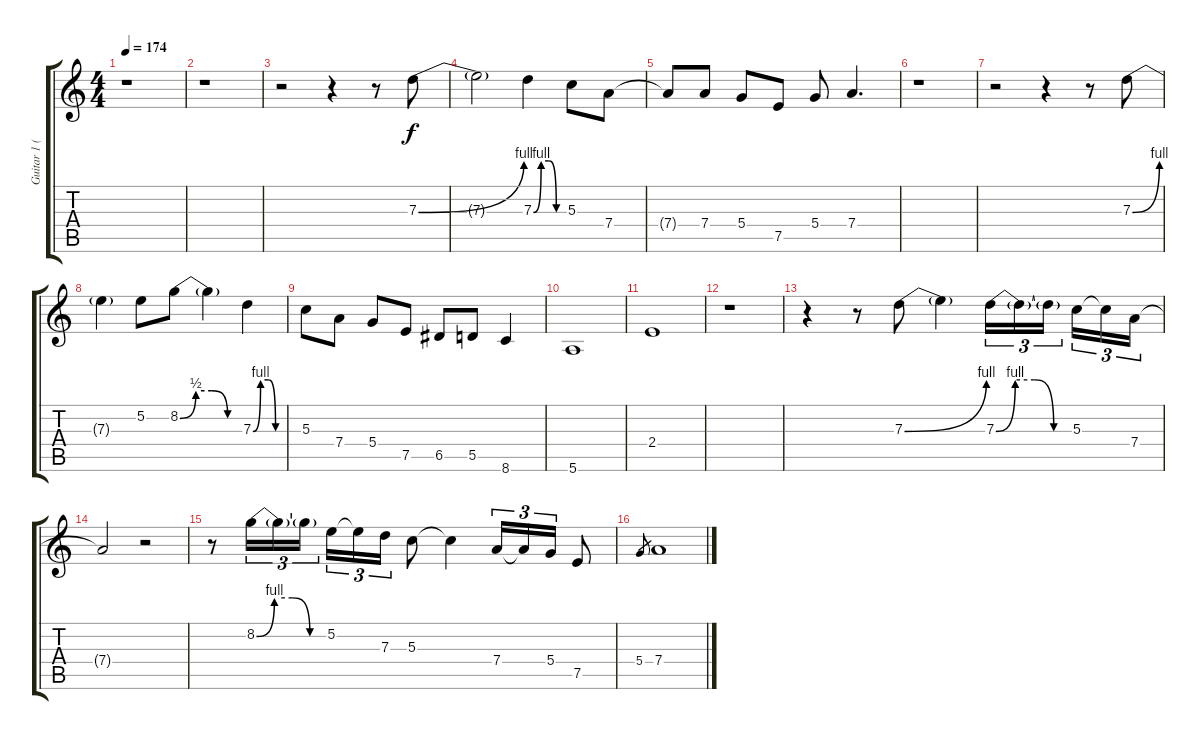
\track ("Guitar 1 (Light Dist.)" "Guitar 1 (") {instrument distortionguitar}
\staff {score tabs}
\tuning (E4 B3 G3 D3 A2 E2) {hide}
\ts (4 4)
\tempo 174
\clef g2
\ks c
r.1{dy f} |
r.1 |
r.2 r.4 r.8 7.3{be (bend 0 0 60 4)}.8 |
7.3{t}.2 7.3{be (custom 0 0 15 4 30 4 45 0 60 0)}.4 5.3.8 7.4.8 |
7.4{t}.8 7.4.8 5.4.8 7.5.8 5.4.8 7.4.4{d} |
r.1 |
r.2 r.4 r.8 7.3{be (bend 0 0 60 4)}.8 |
7.3{t}.4 5.2.8 8.2{be (custom 0 0 15 2 30 2 45 0 60 0)}.8 8.2{t}.4 7.3{be (custom 0 0 15 4 30 4 45 0 60 0)}.4 |
5.3.8 7.4.8 5.4.8 7.5.8 6.5.8 5.5.8 8.6.4 |
5.6.1 |
2.4.1 |
r.1 |
r.4 r.8 7.3{be (bend 0 0 60 4)}.8 7.3{t}.4 7.3{be (custom 0 0 15 4 30 4 45 0 60 0)}.16{tu (3 2)} 7.3{t}.16{tu (3 2)} 7.3{t}.16{tu (3 2) beam splitsecondary} 5.3.16{tu (3 2)} 5.3{t}.16{tu (3 2)} 7.4.16{tu (3 2)} |
7.4{t}.2 r.2 |
r.8 8.2{be (custom 0 0 15 4 30 4 45 0 60 0)}.16{tu (3 2)} 8.2{t}.16{tu (3 2)} 8.2{t}.16{tu (3 2)} 5.2.16{tu (3 2)} 5.2{t}.16{tu (3 2)} 7.3.16{tu (3 2)} 5.3.8 5.3{t}.4 7.4.16{tu (3 2)} 7.4{t}.16{tu (3 2)} 5.4.16{tu (3 2)} 7.5.8 |
5.4.8{gr} 7.4.1
